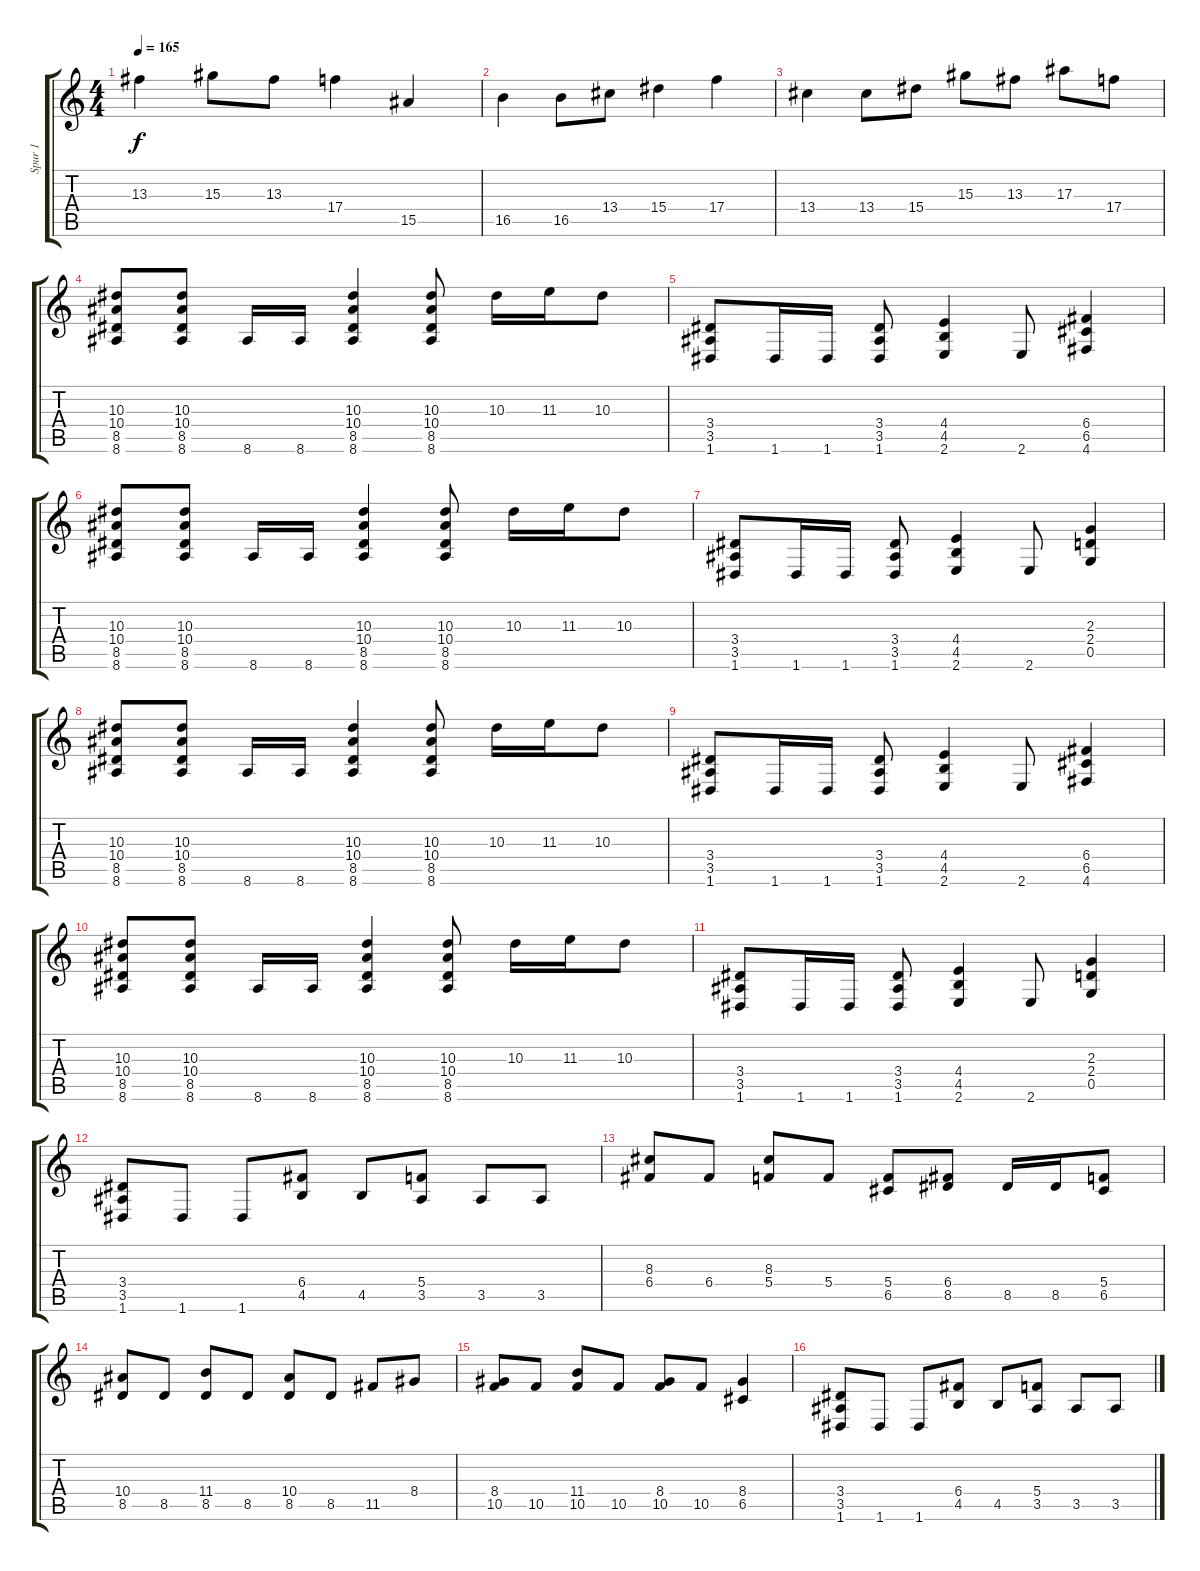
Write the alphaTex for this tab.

\track ("Spur 1" "Spur 1") {instrument distortionguitar}
\staff {score tabs}
\tuning (D4 A3 F3 C3 G2 D2) {hide}
\ts (4 4)
\tempo 165
\clef g2
\ks c
13.3.4{dy f} 15.3.8 13.3.8 17.4.4 15.5.4 |
16.5.4 16.5.8 13.4.8 15.4.4 17.4.4 |
13.4.4 13.4.8 15.4.8 15.3.8 13.3.8 17.3.8 17.4.8 |
(10.3 10.4 8.5 8.6).8 (10.3 10.4 8.5 8.6).8 8.6.16 8.6.16 (10.3 10.4 8.5 8.6).4 (10.3 10.4 8.5 8.6).8 10.3.16 11.3.16 10.3.8 |
(3.4 3.5 1.6).8 1.6.16 1.6.16 (3.4 3.5 1.6).8 (4.4 4.5 2.6).4 2.6.8 (6.4 6.5 4.6).4 |
(10.3 10.4 8.5 8.6).8 (10.3 10.4 8.5 8.6).8 8.6.16 8.6.16 (10.3 10.4 8.5 8.6).4 (10.3 10.4 8.5 8.6).8 10.3.16 11.3.16 10.3.8 |
(3.4 3.5 1.6).8 1.6.16 1.6.16 (3.4 3.5 1.6).8 (4.4 4.5 2.6).4 2.6.8 (2.3 2.4 0.5).4 |
(10.3 10.4 8.5 8.6).8 (10.3 10.4 8.5 8.6).8 8.6.16 8.6.16 (10.3 10.4 8.5 8.6).4 (10.3 10.4 8.5 8.6).8 10.3.16 11.3.16 10.3.8 |
(3.4 3.5 1.6).8 1.6.16 1.6.16 (3.4 3.5 1.6).8 (4.4 4.5 2.6).4 2.6.8 (6.4 6.5 4.6).4 |
(10.3 10.4 8.5 8.6).8 (10.3 10.4 8.5 8.6).8 8.6.16 8.6.16 (10.3 10.4 8.5 8.6).4 (10.3 10.4 8.5 8.6).8 10.3.16 11.3.16 10.3.8 |
(3.4 3.5 1.6).8 1.6.16 1.6.16 (3.4 3.5 1.6).8 (4.4 4.5 2.6).4 2.6.8 (2.3 2.4 0.5).4 |
(3.4 3.5 1.6).8 1.6.8 1.6.8 (6.4 4.5).8 4.5.8 (5.4 3.5).8 3.5.8 3.5.8 |
(8.3 6.4).8 6.4.8 (8.3 5.4).8 5.4.8 (5.4 6.5).8 (6.4 8.5).8 8.5.16 8.5.16 (5.4 6.5).8 |
(10.4 8.5).8 8.5.8 (11.4 8.5).8 8.5.8 (10.4 8.5).8 8.5.8 11.5.8 8.4.8 |
(8.4 10.5).8 10.5.8 (11.4 10.5).8 10.5.8 (8.4 10.5).8 10.5.8 (8.4 6.5).4 |
(3.4 3.5 1.6).8 1.6.8 1.6.8 (6.4 4.5).8 4.5.8 (5.4 3.5).8 3.5.8 3.5.8
